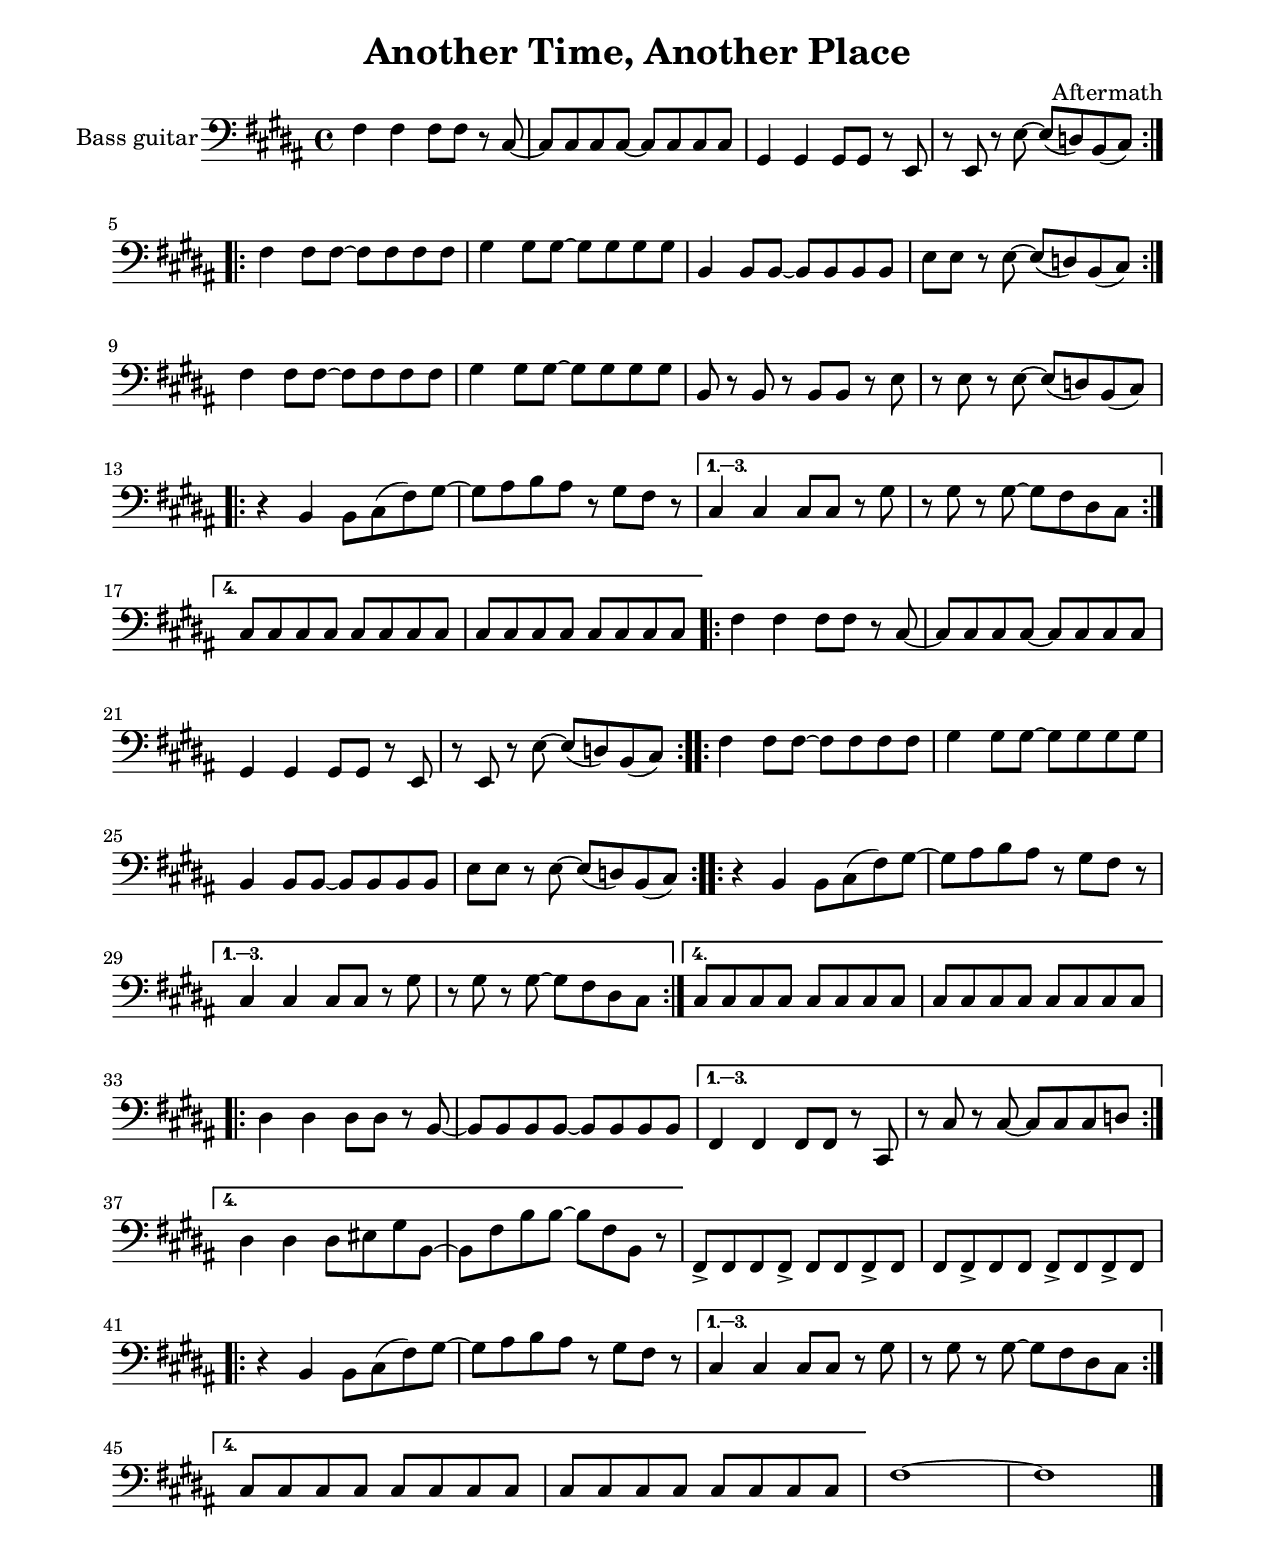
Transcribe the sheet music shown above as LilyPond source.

\version "2.24.0"

\include "settings.ily"
\include "style.ily"

\header {
  title = "Another Time, Another Place"
  composer = "Aftermath"
}

music = \relative c {
  \clef "bass"
  \key b \major
  \time 4/4

  \repeat volta 2 {
    fs4 fs fs8 fs r cs ~ |
    cs cs cs cs ~ cs cs cs cs |
    gs4 gs gs8 gs r e |
    r e r e' ~ e ( d ) b ( cs )
  }

  \repeat volta 2 {
    fs4 fs8 fs ~ fs fs fs fs |
    gs4 gs8 gs ~ gs gs gs gs |
    b,4 b8 b ~ b b b b |
    e e r e ~ e ( d ) b ( cs )
  }

  fs4 fs8 fs ~ fs fs fs fs |
  gs4 gs8 gs ~ gs gs gs gs |
  b, r b r b b r e |
  r e r e ~ e ( d ) b ( cs )

  \repeat volta 4 {
    r4 b b8 cs ( fs ) gs ~ |
    gs as b as r gs fs r |

    \alternative {
      \volta 1,2,3 {
        cs4 cs cs8 cs r gs' |
        r gs r gs ~ gs fs ds cs |
      }

      \volta 4 {
        cs8 cs cs cs cs cs cs cs |
        cs cs cs cs cs cs cs cs |
      }
    }
  }

  \repeat volta 2 {
    fs4 fs fs8 fs r cs ~ |
    cs cs cs cs ~ cs cs cs cs |
    gs4 gs gs8 gs r e |
    r e r e' ~ e ( d ) b ( cs )
  }

  \repeat volta 2 {
    fs4 fs8 fs ~ fs fs fs fs |
    gs4 gs8 gs ~ gs gs gs gs |
    b,4 b8 b ~ b b b b |
    e e r e ~ e ( d ) b ( cs )
  }

  \repeat volta 4 {
    r4 b b8 cs ( fs ) gs ~ |
    gs as b as r gs fs r |

    \alternative {
      \volta 1,2,3 {
        cs4 cs cs8 cs r gs' |
        r gs r gs ~ gs fs ds cs |
      }

      \volta 4 {
        cs8 cs cs cs cs cs cs cs |
        cs cs cs cs cs cs cs cs |
      }
    }
  }

  \repeat volta 4 {
    ds4 ds ds8 ds r b ~ |
    b b b b ~ b b b b |

    \alternative {
      \volta 1,2,3 {
        fs4 fs fs8 fs r cs |
        r cs' r cs ~ cs cs cs d |
      }

      \volta 4 {
        ds4 ds ds8 es gs b, ~ |
        b fs' b b ~ b fs b, r |
      }
    }
  }

  fs8 -> fs fs fs -> fs fs fs -> fs |
  fs fs -> fs fs fs -> fs fs -> fs |

  \repeat volta 4 {
    r4 b b8 cs ( fs ) gs ~ |
    gs as b as r gs fs r |

    \alternative {
      \volta 1,2,3 {
        cs4 cs cs8 cs r gs' |
        r gs r gs ~ gs fs ds cs |
      }

      \volta 4 {
        cs8 cs cs cs cs cs cs cs |
        cs cs cs cs cs cs cs cs |
      }
    }
  }

  fs1 ~ |
  fs

  \bar "|."
}

\layout {
  \context {
    \Score \consists #(set-bars-per-line '(4))
  }
}

\score {
  \new Staff \with {
    instrumentName = "Bass guitar"
  } {
    \music
  }
}
